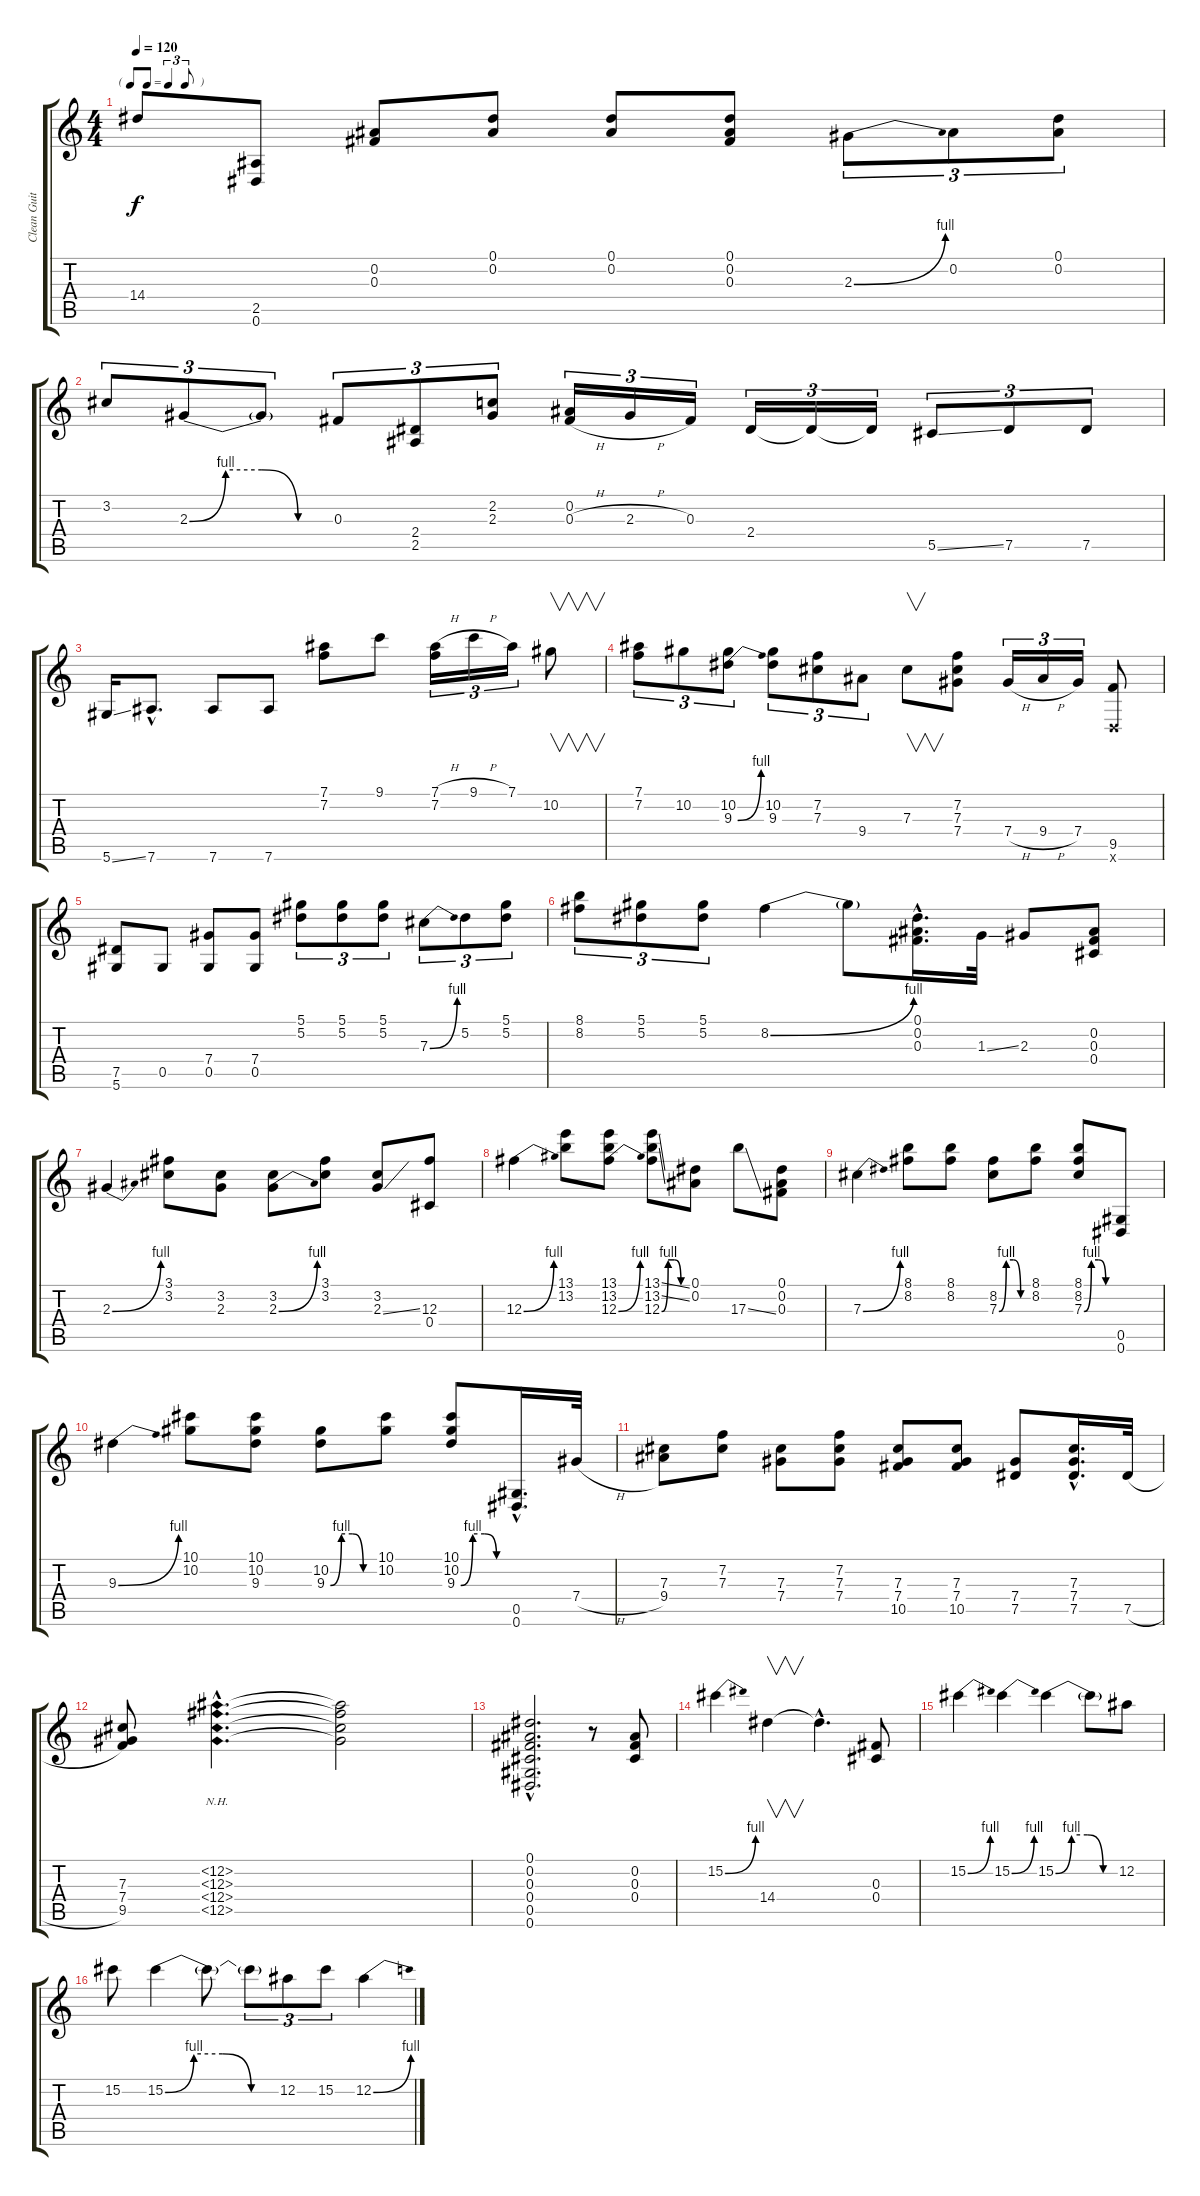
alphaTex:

\track ("Clean Guitar" "Clean Guit") {instrument electricguitarjazz}
\staff {score tabs}
\tuning (Eb4 Bb3 Gb3 Db3 Ab2 Eb2) {hide}
\ts (4 4)
\tf triplet8th
\tempo 120
\clef g2
\ks c
14.4.8{dy f} (2.5 0.6).8 (0.2 0.3).8 (0.1 0.2).8 (0.1 0.2).8 (0.1 0.2 0.3).8 2.3{be (bend 0 0 60 4)}.8{tu (3 2)} 0.2.8{tu (3 2)} (0.1 0.2).8{tu (3 2)} |
3.2.8{tu (3 2)} 2.3{be (custom 0 0 15 4 30 4 45 0 60 0)}.8{tu (3 2)} 2.3{t}.8{tu (3 2)} 0.3.8{tu (3 2)} (2.4 2.5).8{tu (3 2)} (2.2 2.3).8{tu (3 2)} (0.2 0.3{h}).16{tu (3 2)} 2.3{h}.16{tu (3 2)} 0.3.16{tu (3 2)} 2.4.16{tu (3 2)} 2.4{t}.16{tu (3 2)} 2.4{t}.16{tu (3 2)} 5.5{ss}.8{tu (3 2)} 7.5.8{tu (3 2)} 7.5.8{tu (3 2)} |
5.6{ss}.16 7.6{hac}.8{d} 7.6.8 7.6.8 (7.1 7.2).8 9.1.8 (7.1{h} 7.2).16{tu (3 2)} 9.1{h}.16{tu (3 2)} 7.1.16{tu (3 2)} 10.2.8{v} |
(7.1 7.2).8{tu (3 2)} 10.2.8{tu (3 2)} (10.2 9.3{be (bend 0 0 60 4)}).8{tu (3 2)} (10.2 9.3).8{tu (3 2)} (7.2 7.3).8{tu (3 2)} 9.4.8{tu (3 2)} 7.3.8{v} (7.2 7.3 7.4).8 7.4{h}.16{tu (3 2)} 9.4{h}.16{tu (3 2)} 7.4.16{tu (3 2)} (9.5 -1.6{x}).8 |
(7.5 5.6).8 0.5.8 (7.4 0.5).8 (7.4 0.5).8 (5.1 5.2).8{tu (3 2)} (5.1 5.2).8{tu (3 2)} (5.1 5.2).8{tu (3 2)} 7.3{be (bend 0 0 60 4)}.8{tu (3 2)} 5.2.8{tu (3 2)} (5.1 5.2).8{tu (3 2)} |
(8.1 8.2).8{tu (3 2)} (5.1 5.2).8{tu (3 2)} (5.1 5.2).8{tu (3 2)} 8.2{be (bend 0 0 60 4)}.4 8.2{t}.8 (0.1{hac} 0.2{hac} 0.3{hac}).16{d} 1.3{ss}.32 2.3.8 (0.2 0.3 0.4).8 |
2.3{be (bend 0 0 60 4)}.4 (3.1 3.2).8 (3.2 2.3).8 (3.2 2.3{be (bend 0 0 60 4)}).8 (3.1 3.2).8 (3.2 2.3{ss}).8 (12.3 0.4).8 |
12.3{be (bend 0 0 60 4)}.4 (13.1 13.2).8 (13.1 13.2 12.3{be (bend 0 0 60 4)}).8 (13.1{ss} 13.2{ss} 12.3{be (custom 0 0 15 4 30 4 45 0 60 0)}).8 (0.1 0.2).8 17.3{ss}.8 (0.1 0.2 0.3).8 |
7.3{be (bend 0 0 60 4)}.4 (8.1 8.2).8 (8.1 8.2).8 (8.2 7.3{be (custom 0 0 15 4 30 4 45 0 60 0)}).8 (8.1 8.2).8 (8.1 8.2 7.3{be (custom 0 0 15 4 30 4 45 0 60 0)}).8 (0.5 0.6).8 |
9.3{be (bend 0 0 60 4)}.4 (10.1 10.2).8 (10.1 10.2 9.3).8 (10.2 9.3{be (custom 0 0 15 4 30 4 45 0 60 0)}).8 (10.1 10.2).8 (10.1 10.2 9.3{be (custom 0 0 15 4 30 4 45 0 60 0)}).8 (0.5{hac} 0.6{hac}).16{d} 7.4{h}.32 |
(7.3 9.4).8 (7.2 7.3).8 (7.3 7.4).8 (7.2 7.3 7.4).8 (7.3 7.4 10.5).8 (7.3 7.4 10.5).8 (7.4 7.5).8 (7.3{hac} 7.4{hac} 7.5{hac}).16{d} 7.5{h}.32 |
(7.3 7.4 9.5).8 (12.2{nh hac} 12.3{nh hac} 12.4{nh hac} 12.5{nh hac}).4{d} (12.2{t} 12.3{t} 12.4{t} 12.5{t}).2 |
(0.1{hac} 0.2{hac} 0.3{hac} 0.4{hac} 0.5{hac} 0.6{hac}).2{d} r.8 (0.2 0.3 0.4).8 |
15.2{be (bend 0 0 60 4)}.4 14.4.4{v} 14.4{hac t}.4{d} (0.3 0.4).8 |
15.2{be (bend 0 0 60 4)}.4 15.2{be (bend 0 0 60 4)}.4 15.2{be (custom 0 0 15 4 30 4 45 0 60 0)}.4 15.2{t}.8 12.2.8 |
15.2.8 15.2{be (custom 0 0 15 4 30 4 45 0 60 0)}.4 15.2{t}.8 15.2{t}.8{tu (3 2)} 12.2.8{tu (3 2)} 15.2.8{tu (3 2)} 12.2{be (bend 0 0 60 4)}.4
